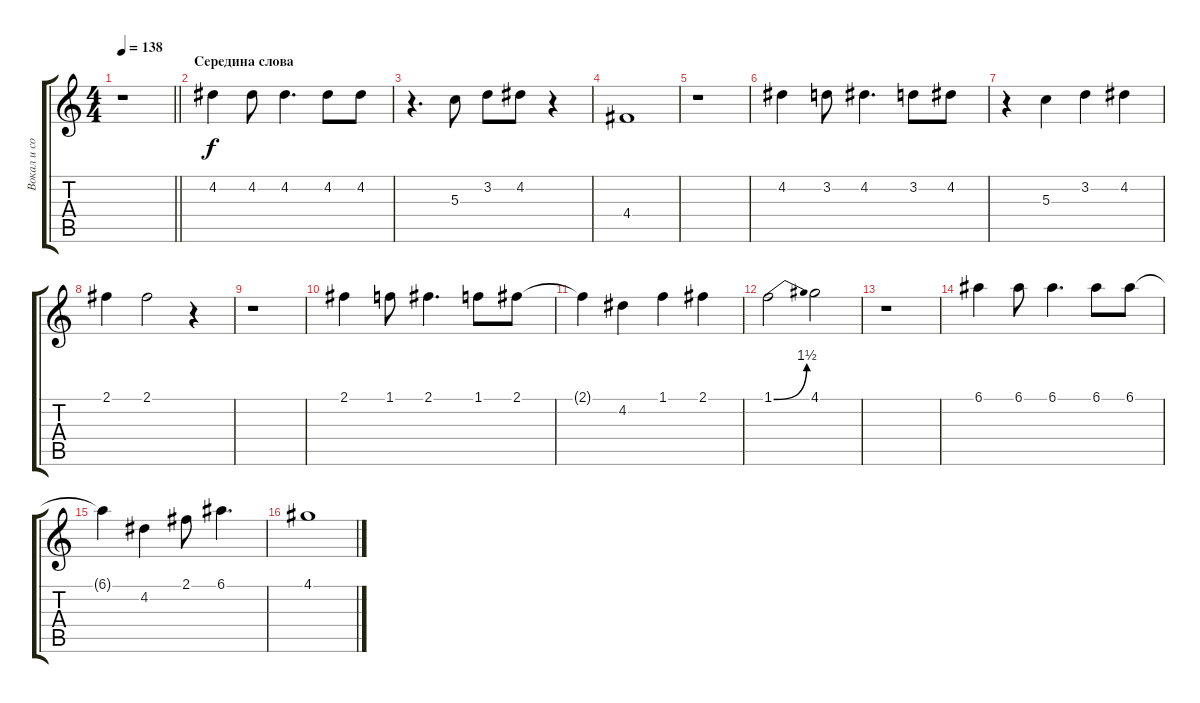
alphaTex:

\track ("Вокал и соло" "Вокал и со") {instrument overdrivenguitar}
\staff {score tabs}
\tuning (E4 B3 G3 D3 A2 E2) {hide}
\ts (4 4)
\tempo 138
\clef g2
\barLineRight lightlight
\ks c
r.1{dy f} |
\section ("" "Середина слова")
4.2.4 4.2.8 4.2.4{d} 4.2.8 4.2.8 |
r.4{d} 5.3.8 3.2.8 4.2.8 r.4 |
4.4.1 |
r.1 |
4.2.4 3.2.8 4.2.4{d} 3.2.8 4.2.8 |
r.4 5.3.4 3.2.4 4.2.4 |
2.1.4 2.1.2 r.4 |
r.1 |
2.1.4 1.1.8 2.1.4{d} 1.1.8 2.1.8 |
2.1{t}.4 4.2.4 1.1.4 2.1.4 |
1.1{be (bend 0 0 60 6)}.2 4.1.2 |
r.1 |
6.1.4 6.1.8 6.1.4{d} 6.1.8 6.1.8 |
6.1{t}.4 4.2.4 2.1.8 6.1.4{d} |
4.1.1
